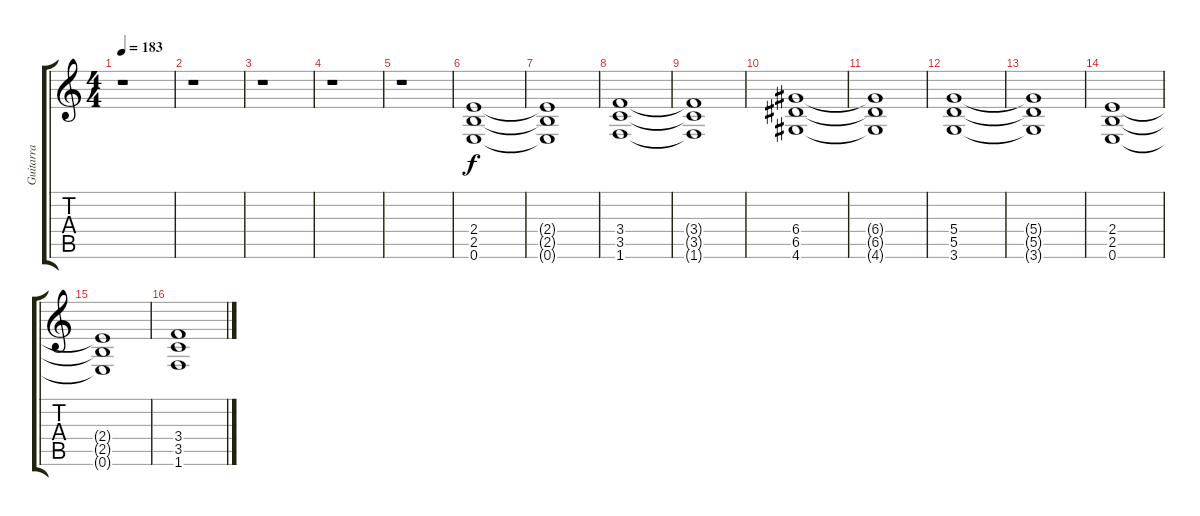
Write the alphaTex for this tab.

\track ("Guitarra" "Guitarra") {instrument distortionguitar}
\staff {score tabs}
\tuning (E4 B3 G3 D3 A2 E2) {hide}
\ts (4 4)
\tempo 183
\clef g2
\ks c
r.1{dy f instrument distortionguitar} |
r.1 |
r.1 |
r.1 |
r.1 |
(2.4 2.5 0.6).1 |
(2.4{t} 2.5{t} 0.6{t}).1 |
(3.4 3.5 1.6).1 |
(3.4{t} 3.5{t} 1.6{t}).1 |
(6.4 6.5 4.6).1 |
(6.4{t} 6.5{t} 4.6{t}).1 |
(5.4 5.5 3.6).1 |
(5.4{t} 5.5{t} 3.6{t}).1 |
(2.4 2.5 0.6).1 |
(2.4{t} 2.5{t} 0.6{t}).1 |
(3.4 3.5 1.6).1
